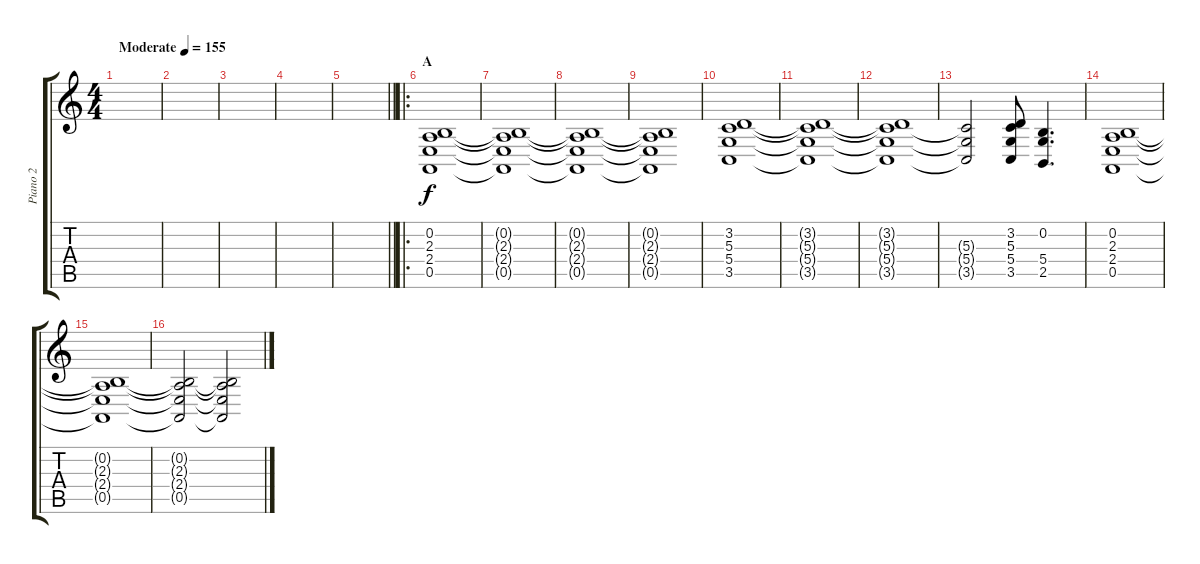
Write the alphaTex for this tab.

\track ("Piano 2" "Piano 2") {instrument acousticgrandpiano}
\staff {score tabs}
\tuning (E4 B3 G3 D3 A2 E2) {hide}
\ts (4 4)
\tempo (155 "Moderate")
\clef g2
\ks c
|
|
|
|
\barLineRight lightlight
|
\ro
\section ("" "A")
(0.2 2.3 2.4 0.5).1 |
(0.2{t} 2.3{t} 2.4{t} 0.5{t}).1 |
(0.2{t} 2.3{t} 2.4{t} 0.5{t}).1 |
(0.2{t} 2.3{t} 2.4{t} 0.5{t}).1 |
(3.2 5.3 5.4 3.5).1 |
(3.2{t} 5.3{t} 5.4{t} 3.5{t}).1 |
(3.2{t} 5.3{t} 5.4{t} 3.5{t}).1 |
(5.3{t} 5.4{t} 3.5{t}).2 (3.2 5.3 5.4 3.5).8 (0.2 5.4 2.5).4{d} |
(0.2 2.3 2.4 0.5).1 |
(0.2{t} 2.3{t} 2.4{t} 0.5{t}).1 |
(0.2{t} 2.3{t} 2.4{t} 0.5{t}).2 (0.2{t} 2.3{t} 2.4{t} 0.5{t}).2
